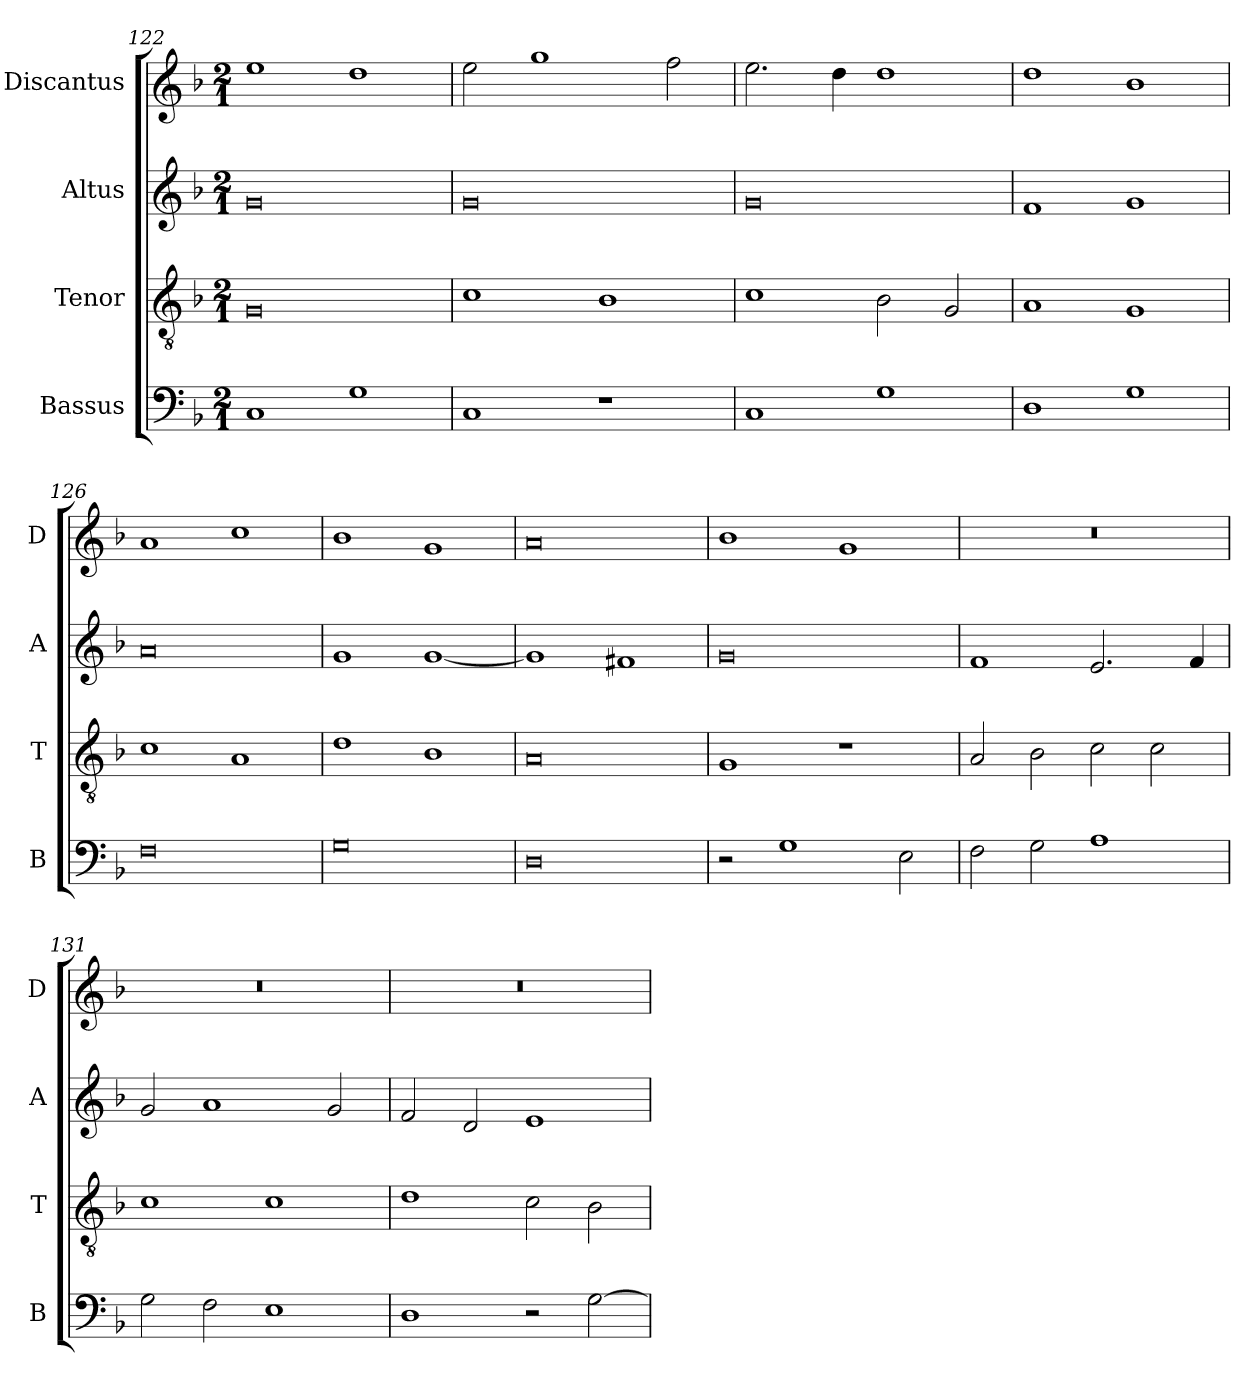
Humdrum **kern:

**kern	**kern	**kern	**kern
*part4	*part3	*part2	*part1
*staff4	*staff3	*staff2	*staff1
*I"Bassus	*I"Tenor	*I"Altus	*I"Discantus
*I'B	*I'T	*I'A	*I'D
*clefF4	*clefGv2	*clefG2	*clefG2
*k[b-]	*k[b-]	*k[b-]	*k[b-]
*M2/1	*M2/1	*M2/1	*M2/1
=122	=122	=122	=122
1C	0G	0g	1ee
1G	.	.	1dd
=123	=123	=123	=123
1C	1c	0g	2ee\
.	.	.	1gg
1r	1B-	.	.
.	.	.	2ff\
=124	=124	=124	=124
1C	1c	0g	2.ee\
.	.	.	4dd\
1G	2B-\	.	1dd
.	2G/	.	.
=125	=125	=125	=125
1D	1A	1f	1dd
1G	1G	1g	1b-
=126	=126	=126	=126
0F	1c	0a	1a
.	1A	.	1cc
=127	=127	=127	=127
0G	1d	1g	1b-
.	1B-	[1g	1g
=128	=128	=128	=128
0D	0A	1g]	0a
.	.	1f#X	.
=129	=129	=129	=129
2r	1G	0g	1b-
1G	.	.	.
.	1r	.	1g
2E\	.	.	.
=130	=130	=130	=130
2F\	2A/	1f	0r
2G\	2B-\	.	.
1A	2c\	2.e/	.
.	2c\	.	.
.	.	4f/	.
=131	=131	=131	=131
2G\	1c	2g/	0r
2F\	.	1a	.
1E	1c	.	.
.	.	2g/	.
=132	=132	=132	=132
1D	1d	2f/	0r
.	.	2d/	.
2r	2c\	1e	.
[2G\	2B-\	.	.
=	=	=	=
*-	*-	*-	*-
